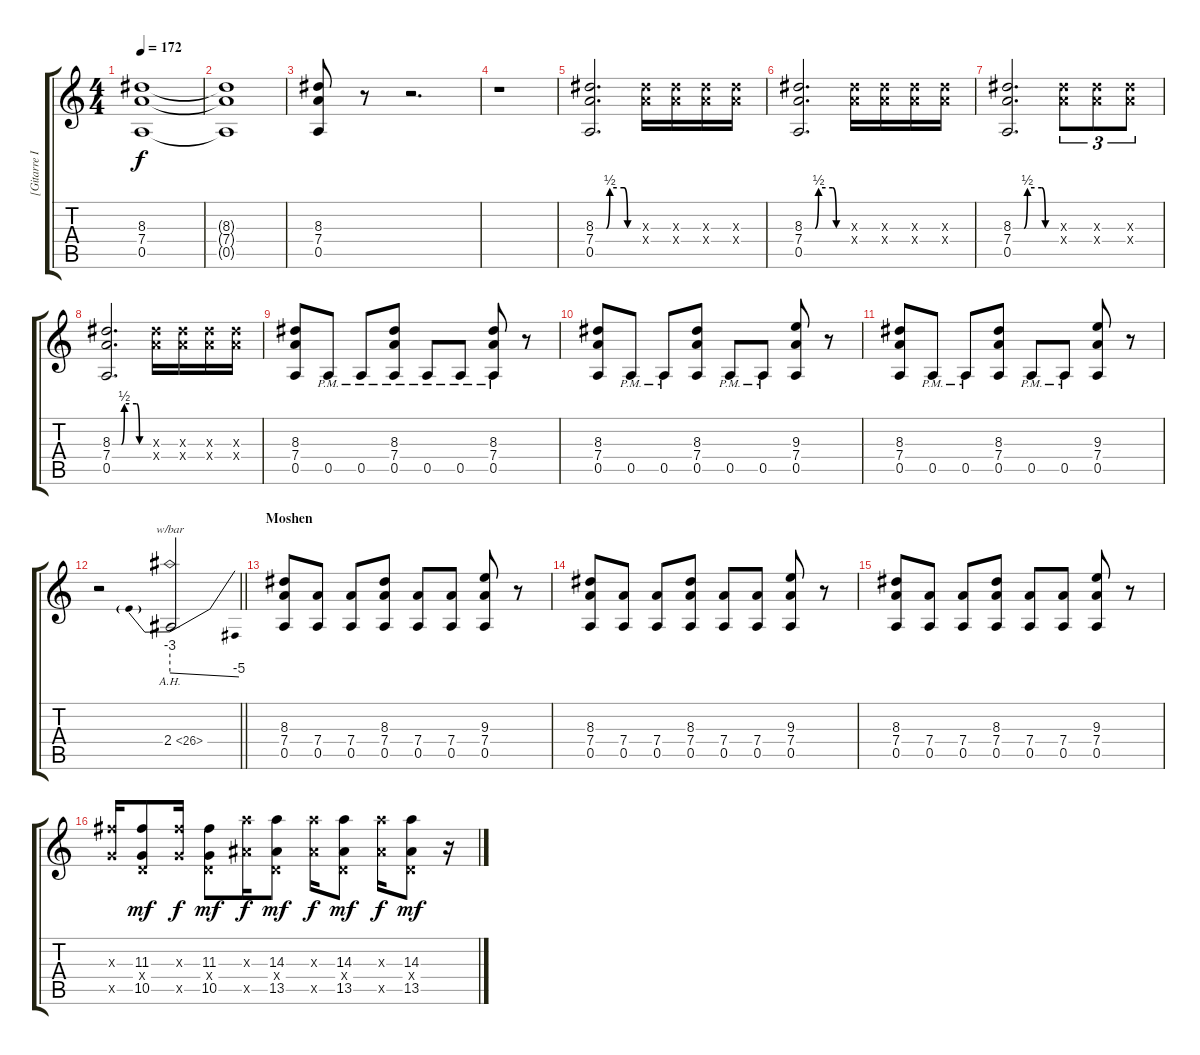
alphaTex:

\track ("[Gitarre II]" "[Gitarre I") {instrument overdrivenguitar}
\staff {score tabs}
\tuning (E4 B3 G3 D3 A2 E2) {hide}
\ts (4 4)
\tempo 172
\clef g2
\ks c
(8.3 7.4 0.5).1{dy f} |
(8.3{t} 7.4{t} 0.5{t}).1 |
(8.3 7.4 0.5).8 r.8 r.2{d} |
r.1 |
(8.3{be (custom 0 0 15 0 20 2 40 2 45 0 60 0)} 7.4 0.5).2{d} (8.3{x} 7.4{x}).16 (8.3{x} 7.4{x}).16 (8.3{x} 7.4{x}).16 (8.3{x} 7.4{x}).16 |
(8.3{be (custom 0 0 15 0 20 2 40 2 45 0 60 0)} 7.4 0.5).2{d} (8.3{x} 7.4{x}).16 (8.3{x} 7.4{x}).16 (8.3{x} 7.4{x}).16 (8.3{x} 7.4{x}).16 |
(8.3{be (custom 0 0 15 0 20 2 40 2 45 0 60 0)} 7.4 0.5).2{d} (8.3{x} 7.4{x}).8{tu (3 2)} (8.3{x} 7.4{x}).8{tu (3 2)} (8.3{x} 7.4{x}).8{tu (3 2)} |
(8.3{be (custom 0 0 15 0 20 2 40 2 45 0 60 0)} 7.4 0.5).2{d} (8.3{x} 7.4{x}).16 (8.3{x} 7.4{x}).16 (8.3{x} 7.4{x}).16 (8.3{x} 7.4{x}).16 |
(8.3 7.4 0.5).8 0.5{pm}.8 0.5{pm}.8 (8.3{pm} 7.4{pm} 0.5{pm}).8 0.5{pm}.8 0.5{pm}.8 (8.3{pm} 7.4{pm} 0.5{pm}).8 r.8 |
(8.3 7.4 0.5).8 0.5{pm}.8 0.5{pm}.8 (8.3 7.4 0.5).8 0.5{pm}.8 0.5{pm}.8 (9.3 7.4 0.5).8 r.8 |
(8.3 7.4 0.5).8 0.5{pm}.8 0.5{pm}.8 (8.3 7.4 0.5).8 0.5{pm}.8 0.5{pm}.8 (9.3 7.4 0.5).8 r.8 |
\barLineRight lightlight
r.2{balance 8} 2.4{ah 24}.2{tbe (predivedive default 0 -12 60 -20) volume 16 balance 2 instrument distortionguitar} |
\section ("" "Moshen")
(8.3 7.4 0.5).8{volume 14 balance 2} (7.4 0.5).8 (7.4 0.5).8 (8.3 7.4 0.5).8 (7.4 0.5).8 (7.4 0.5).8 (9.3 7.4 0.5).8 r.8 |
(8.3 7.4 0.5).8 (7.4 0.5).8 (7.4 0.5).8 (8.3 7.4 0.5).8 (7.4 0.5).8 (7.4 0.5).8 (9.3 7.4 0.5).8 r.8 |
(8.3 7.4 0.5).8 (7.4 0.5).8 (7.4 0.5).8 (8.3 7.4 0.5).8 (7.4 0.5).8 (7.4 0.5).8 (9.3 7.4 0.5).8 r.8 |
(11.3{x} 10.5{x}).16 (11.3 0.4{x} 10.5).8{dy mf} (11.3{x} 10.5{x}).16{dy f} (11.3 0.4{x} 10.5).8{dy mf} (14.3{x} 13.5{x}).16{dy f} (14.3 0.4{x} 13.5).8{dy mf} (14.3{x} 13.5{x}).16{dy f} (14.3 0.4{x} 13.5).8{dy mf} (14.3{x} 13.5{x}).16{dy f} (14.3 0.4{x} 13.5).8{dy mf} r.16
